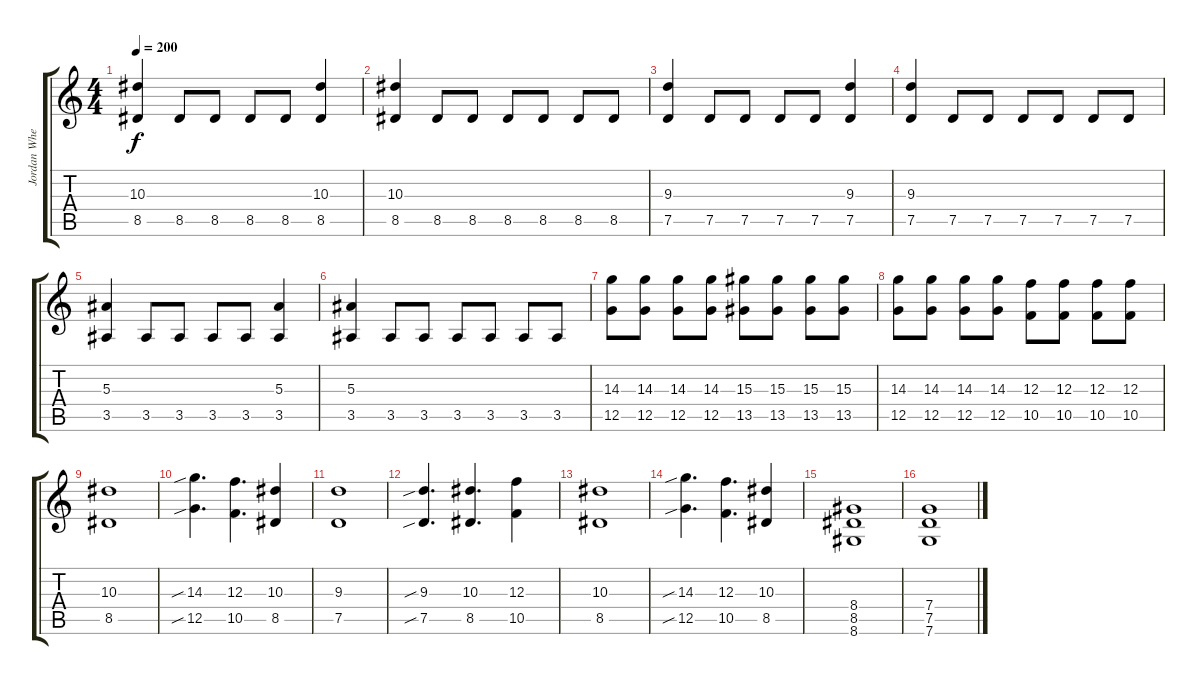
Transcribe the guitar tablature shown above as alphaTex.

\track ("Jordan Whelan" "Jordan Whe") {instrument distortionguitar}
\staff {score tabs}
\tuning (D4 A4 F3 C3 G2 C2) {hide}
\ts (4 4)
\tempo 200
\clef g2
\ks c
(10.3 8.5).4{dy f} 8.5.8 8.5.8 8.5.8 8.5.8 (10.3 8.5).4 |
(10.3 8.5).4 8.5.8 8.5.8 8.5.8 8.5.8 8.5.8 8.5.8 |
(9.3 7.5).4 7.5.8 7.5.8 7.5.8 7.5.8 (9.3 7.5).4 |
(9.3 7.5).4 7.5.8 7.5.8 7.5.8 7.5.8 7.5.8 7.5.8 |
(5.3 3.5).4 3.5.8 3.5.8 3.5.8 3.5.8 (5.3 3.5).4 |
(5.3 3.5).4 3.5.8 3.5.8 3.5.8 3.5.8 3.5.8 3.5.8 |
(14.3 12.5).8 (14.3 12.5).8 (14.3 12.5).8 (14.3 12.5).8 (15.3 13.5).8 (15.3 13.5).8 (15.3 13.5).8 (15.3 13.5).8 |
(14.3 12.5).8 (14.3 12.5).8 (14.3 12.5).8 (14.3 12.5).8 (12.3 10.5).8 (12.3 10.5).8 (12.3 10.5).8 (12.3 10.5).8 |
(10.3 8.5).1 |
(14.3{sib} 12.5{sib}).4{d} (12.3 10.5).4{d} (10.3 8.5).4 |
(9.3 7.5).1 |
(9.3{sib} 7.5{sib}).4{d} (10.3 8.5).4{d} (12.3 10.5).4 |
(10.3 8.5).1 |
(14.3{sib} 12.5{sib}).4{d} (12.3 10.5).4{d} (10.3 8.5).4 |
(8.4 8.5 8.6).1 |
(7.4 7.5 7.6).1
